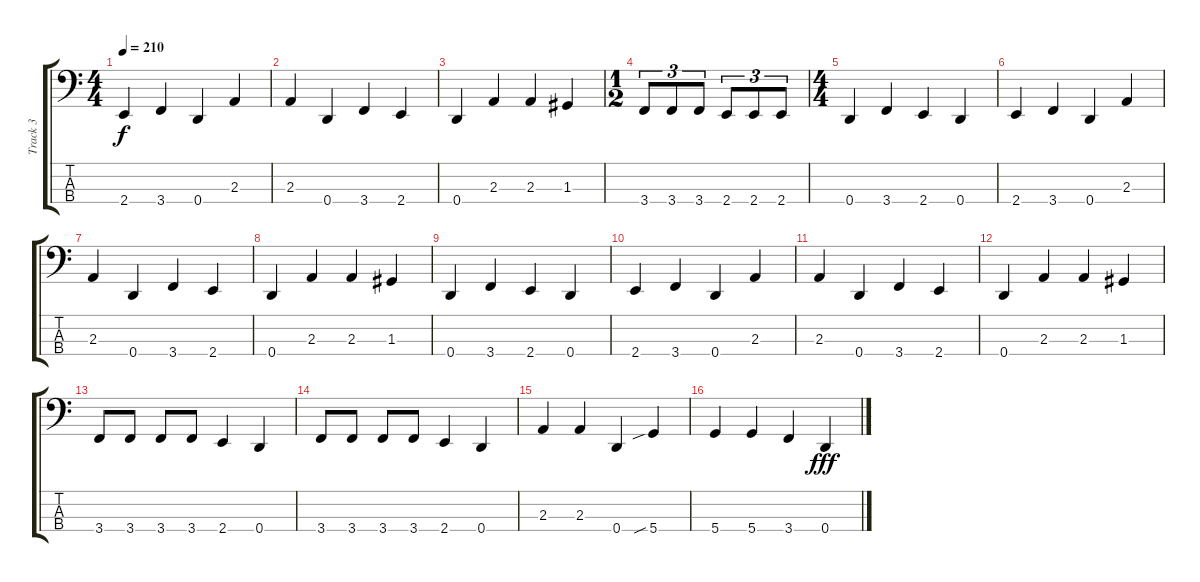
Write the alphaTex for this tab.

\track ("Track 3" "Track 3") {instrument electricbassfinger}
\staff {score tabs}
\tuning (F2 C2 G1 D1) {hide}
\ts (4 4)
\tempo 210
\clef f4
\ks c
2.4.4{dy f} 3.4.4 0.4.4 2.3.4 |
2.3.4 0.4.4 3.4.4 2.4.4 |
0.4.4 2.3.4 2.3.4 1.3.4 |
\ts (1 2)
3.4.8{tu (3 2)} 3.4.8{tu (3 2)} 3.4.8{tu (3 2)} 2.4.8{tu (3 2)} 2.4.8{tu (3 2)} 2.4.8{tu (3 2)} |
\ts (4 4)
0.4.4 3.4.4 2.4.4 0.4.4 |
2.4.4 3.4.4 0.4.4 2.3.4 |
2.3.4 0.4.4 3.4.4 2.4.4 |
0.4.4 2.3.4 2.3.4 1.3.4 |
0.4.4 3.4.4 2.4.4 0.4.4 |
2.4.4 3.4.4 0.4.4 2.3.4 |
2.3.4 0.4.4 3.4.4 2.4.4 |
0.4.4 2.3.4 2.3.4 1.3.4 |
3.4.8 3.4.8 3.4.8 3.4.8 2.4.4 0.4.4 |
3.4.8 3.4.8 3.4.8 3.4.8 2.4.4 0.4.4 |
2.3.4 2.3.4 0.4.4 5.4{sib}.4 |
5.4.4 5.4.4 3.4.4 0.4.4{dy fff}
